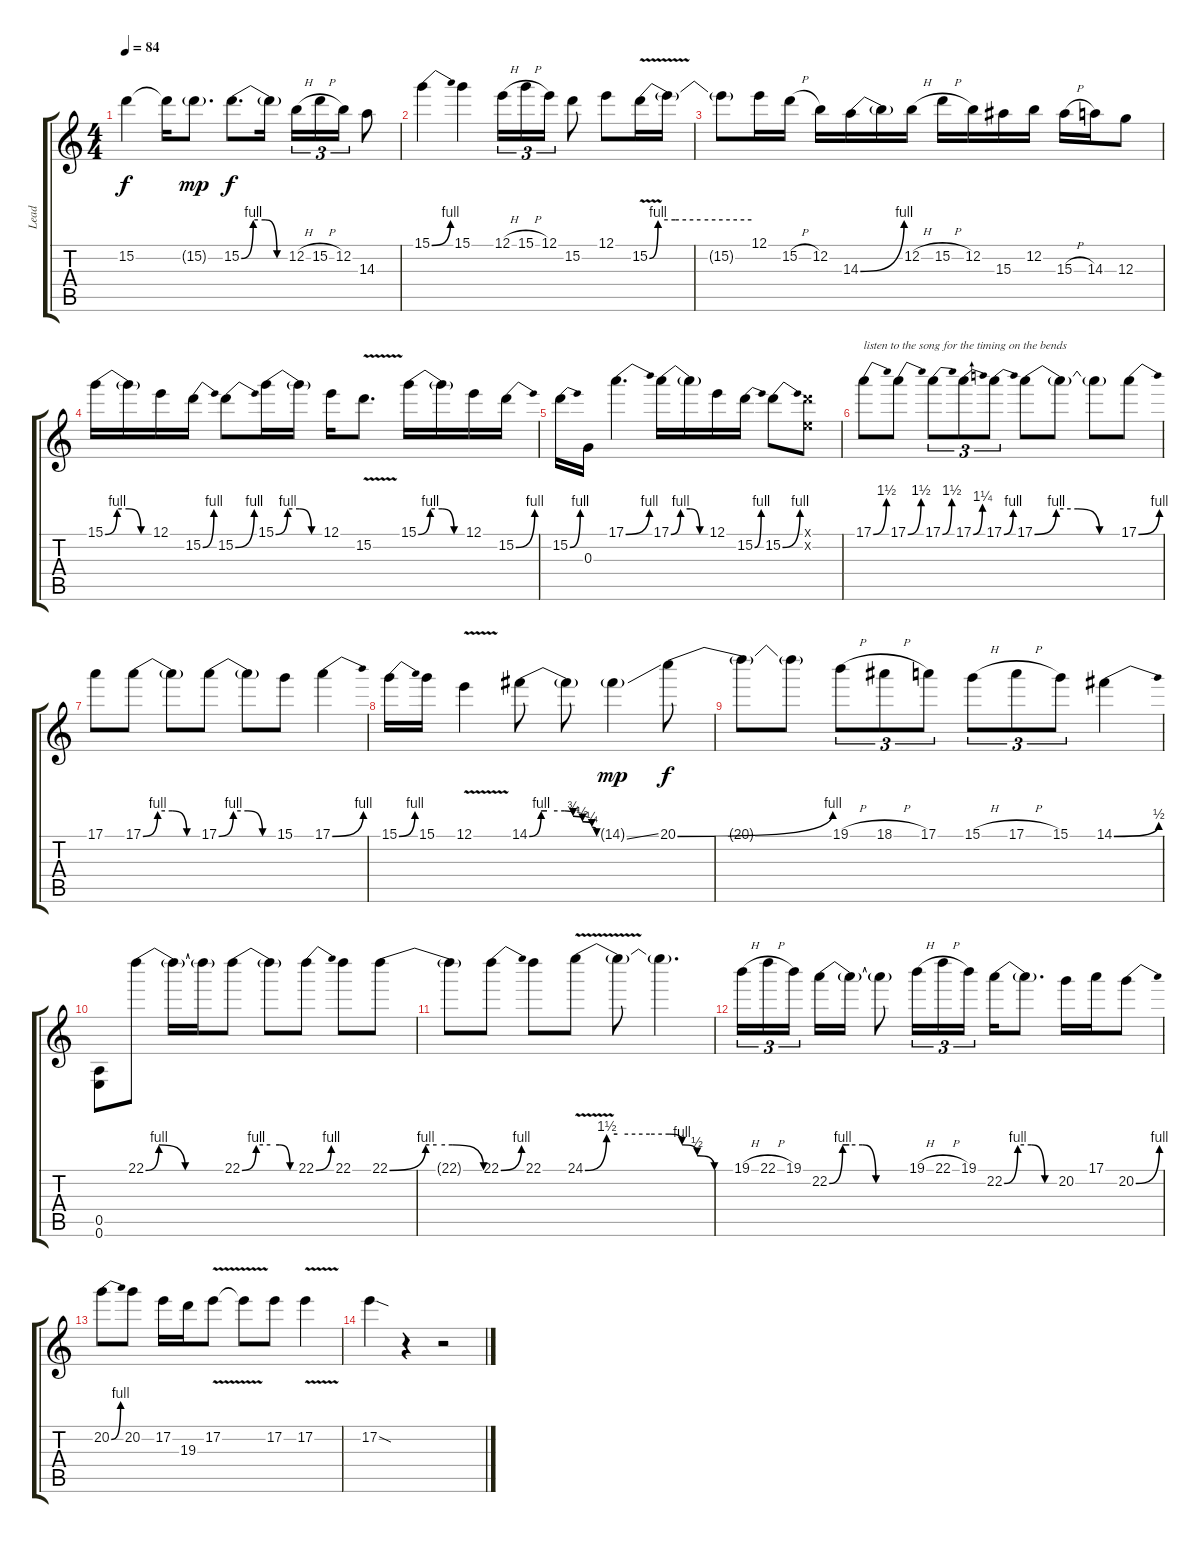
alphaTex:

\track ("Lead" "Lead") {instrument distortionguitar}
\staff {score tabs}
\tuning (E4 B3 G3 D3 A2 E2) {hide}
\ts (4 4)
\tempo 84
\clef g2
\ks c
15.2{t}.4{dy f} 15.2{t}.16 15.2{g}.8{d dy mp} 15.2{be (custom 0 0 15 4 30 4 45 0 60 0)}.8{d dy f} 15.2{t}.16 12.2{h}.16{tu (3 2)} 15.2{h}.16{tu (3 2)} 12.2.16{tu (3 2)} 14.3.8 |
15.1{be (bend 0 0 60 4)}.4 15.1.4 12.1{h}.16{tu (3 2)} 15.1{h}.16{tu (3 2)} 12.1.16{tu (3 2)} 15.2.8 12.1.8 15.2{be (custom 0 0 5 4 15 4 30 4 60 4) v}.16 15.2{t}.16 |
15.2{t}.8 12.1.16 15.2{h}.16 12.2.16 14.3{be (bend 0 0 60 4)}.16 14.3{t}.16 12.2{h}.16 15.2{h}.16 12.2.16 15.3.16 12.2.16 15.3{h}.16 14.3.16 12.3.8 |
15.1{be (custom 0 0 15 4 30 4 45 0 60 0)}.16 15.1{t}.16 12.1.16 15.2{be (bend 0 0 60 4)}.16 15.2{be (bend 0 0 60 4)}.8 15.1{be (custom 0 0 15 4 30 4 45 0 60 0)}.16 15.1{t}.16 12.1.16 15.2{v}.8{d} 15.1{be (custom 0 0 15 4 30 4 45 0 60 0)}.16 15.1{t}.16 12.1.16 15.2{be (bend 0 0 60 4)}.16 |
15.2{be (bend 0 0 60 4)}.16 0.3.16 17.1{be (bend 0 0 60 4)}.4{d} 17.1{be (custom 0 0 15 4 30 4 45 0 60 0)}.16 17.1{t}.16 12.1.16 15.2{be (bend 0 0 60 4)}.16 15.2{be (bend 0 0 60 4)}.8 (0.1{x} 15.2{x}).8 |
17.1{be (bend 0 0 60 6)}.8{txt "listen to the song for the timing on the bends"} 17.1{be (bend 0 0 60 6)}.8 17.1{be (bend 0 0 60 6)}.8{tu (3 2)} 17.1{be (bend 0 0 60 5)}.8{tu (3 2)} 17.1{be (bend 0 0 60 4)}.8{tu (3 2)} 17.1{be (custom 0 0 15 4 30 4 45 0 60 0)}.8 17.1{t}.8 17.1{t}.8 17.1{be (bend 0 0 60 4)}.8 |
17.1.8 17.1{be (custom 0 0 15 4 30 4 45 0 60 0)}.8 17.1{t}.8 17.1{be (custom 0 0 15 4 30 4 45 0 60 0)}.8 17.1{t}.8 15.1.8 17.1{be (bend 0 0 60 4)}.4 |
15.1{be (bend 0 0 60 4)}.16 15.1.16 12.1{v}.4 14.1{be (custom 0 0 10 4 15 4 30 4 37 3 45 2 53 1 57 0 60 0)}.8 14.1{t}.8 14.1{ss g}.4{dy mp} 20.1{be (bend 0 0 60 4)}.8{dy f} |
20.1{t}.8 20.1{t}.8 19.1{h}.8{tu (3 2)} 18.1{h}.8{tu (3 2)} 17.1.8{tu (3 2)} 15.1{h}.8{tu (3 2)} 17.1{h}.8{tu (3 2)} 15.1.8{tu (3 2)} 14.1{be (bend 0 0 60 2)}.4 |
(0.5 0.6).8 22.1{be (custom 0 0 10 4 30 0 60 0)}.8 22.1{t}.16 22.1{t}.16 22.1{be (custom 0 0 15 4 30 4 40 4 51 0 60 0)}.8 22.1{t}.8 22.1{be (bend 0 0 60 4)}.8 22.1.8 22.1{be (custom 0 0 23 4 30 4 40 4 60 0)}.8 |
22.1{t}.8 22.1{be (bend 0 0 60 4)}.8 22.1.8 24.1{be (custom 0 0 10 6 15 6 30 6 39 6 45 4 52 2 60 0) v}.8 24.1{t}.8 24.1{t}.4{d} |
19.1{h}.16{tu (3 2)} 22.1{h}.16{tu (3 2)} 19.1.16{tu (3 2) beam splitsecondary} 22.2{be (custom 0 0 10 4 15 4 25 4 35 0 45 0 60 0)}.16 22.2{t}.16 22.2{t}.8 19.1{h}.16{tu (3 2)} 22.1{h}.16{tu (3 2)} 19.1.16{tu (3 2)} 22.2{be (custom 0 0 15 4 30 4 45 0 60 0)}.16 22.2{t}.8{d} 20.2.16 17.1.16 20.2{be (bend 0 0 60 4)}.8 |
20.2{be (bend 0 0 60 4)}.8 20.2.8 17.2.16 19.3.16 17.2{v}.8 17.2{t}.8 17.2.8 17.2{v}.4 |
17.2{sod}.4 r.4 r.2
